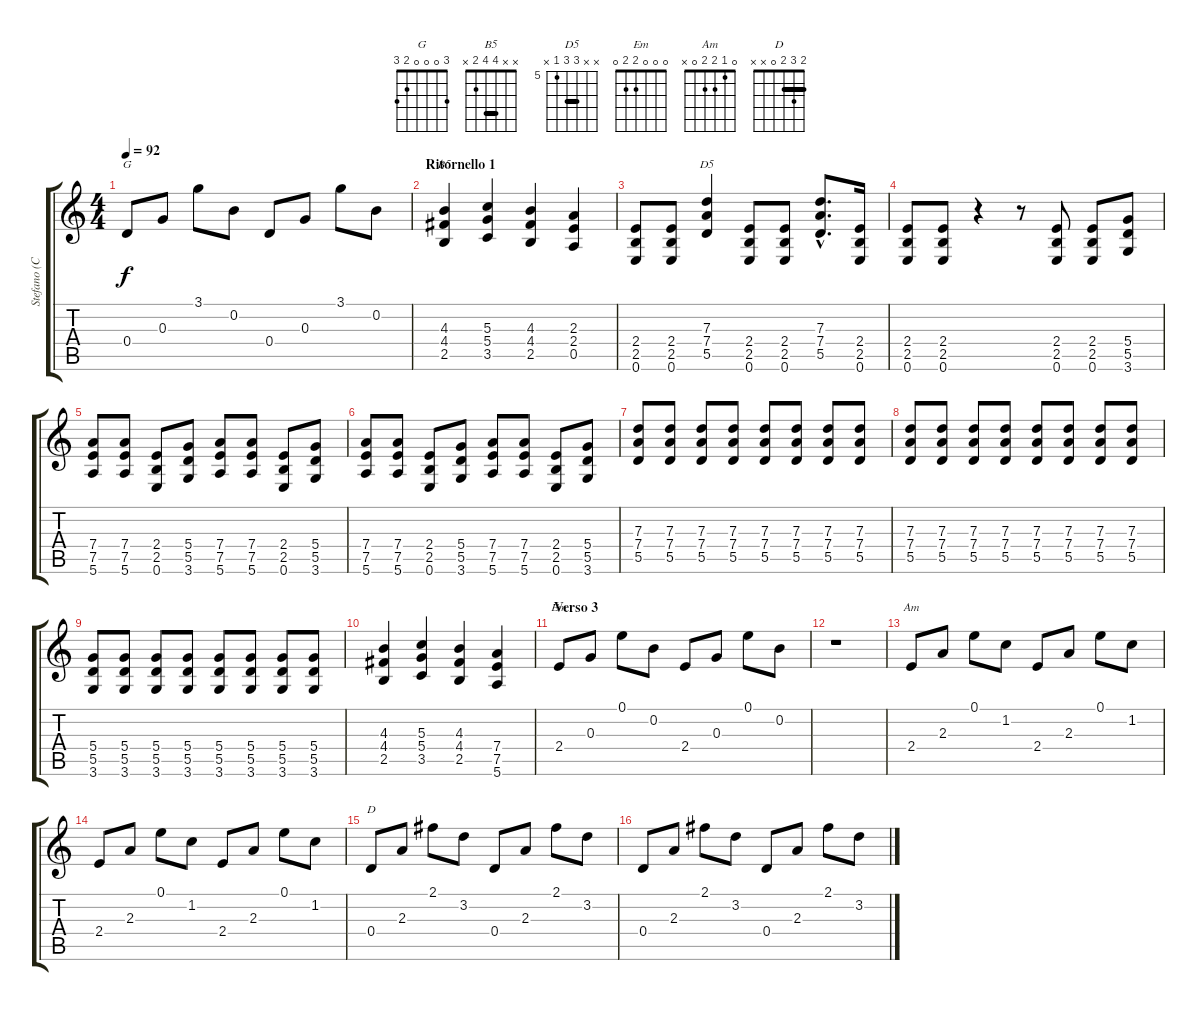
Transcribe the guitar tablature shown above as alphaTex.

\track ("Stefano (Chitarra 1)" "Stefano (C") {instrument overdrivenguitar}
\staff {score tabs}
\tuning (E4 B3 G3 D3 A2 E2) {hide}
\chord ("G" 3 0 0 0 2 3)
\chord ("B5" x x 4 4 2 x) {barre 4}
\chord ("D5" x x 7 7 5 x) {firstfret 5 barre 7}
\chord ("Em" 0 0 0 2 2 0)
\chord ("Am" 0 1 2 2 0 x)
\chord ("D" 2 3 2 0 x x) {barre 2}
\ts (4 4)
\tempo 92
\clef g2
\ks c
0.4.8{ch "G" dy f} 0.3.8 3.1.8 0.2.8 0.4.8 0.3.8 3.1.8 0.2.8 |
\section ("" "Ritornello 1")
(4.3 4.4 2.5).4{ch "B5" volume 8 instrument distortionguitar} (5.3 5.4 3.5).4 (4.3 4.4 2.5).4 (2.3 2.4 0.5).4 |
(2.4 2.5 0.6).8 (2.4 2.5 0.6).8 (7.3 7.4 5.5).4{ch "D5"} (2.4 2.5 0.6).8 (2.4 2.5 0.6).8 (7.3{hac} 7.4{hac} 5.5{hac}).8{d} (2.4 2.5 0.6).16 |
(2.4 2.5 0.6).8 (2.4 2.5 0.6).8 r.4 r.8 (2.4 2.5 0.6).8 (2.4 2.5 0.6).8 (5.4 5.5 3.6).8 |
(7.4 7.5 5.6).8 (7.4 7.5 5.6).8 (2.4 2.5 0.6).8 (5.4 5.5 3.6).8 (7.4 7.5 5.6).8 (7.4 7.5 5.6).8 (2.4 2.5 0.6).8 (5.4 5.5 3.6).8 |
(7.4 7.5 5.6).8 (7.4 7.5 5.6).8 (2.4 2.5 0.6).8 (5.4 5.5 3.6).8 (7.4 7.5 5.6).8 (7.4 7.5 5.6).8 (2.4 2.5 0.6).8 (5.4 5.5 3.6).8 |
(7.3 7.4 5.5).8 (7.3 7.4 5.5).8 (7.3 7.4 5.5).8 (7.3 7.4 5.5).8 (7.3 7.4 5.5).8 (7.3 7.4 5.5).8 (7.3 7.4 5.5).8 (7.3 7.4 5.5).8 |
(7.3 7.4 5.5).8 (7.3 7.4 5.5).8 (7.3 7.4 5.5).8 (7.3 7.4 5.5).8 (7.3 7.4 5.5).8 (7.3 7.4 5.5).8 (7.3 7.4 5.5).8 (7.3 7.4 5.5).8 |
(5.4 5.5 3.6).8 (5.4 5.5 3.6).8 (5.4 5.5 3.6).8 (5.4 5.5 3.6).8 (5.4 5.5 3.6).8 (5.4 5.5 3.6).8 (5.4 5.5 3.6).8 (5.4 5.5 3.6).8 |
(4.3 4.4 2.5).4 (5.3 5.4 3.5).4 (4.3 4.4 2.5).4 (7.4 7.5 5.6).4 |
\section ("" "Verso 3")
2.4.8{ch "Em"} 0.3.8 0.1.8 0.2.8 2.4.8 0.3.8 0.1.8 0.2.8 |
r.1 |
2.4.8{ch "Am"} 2.3.8 0.1.8 1.2.8 2.4.8 2.3.8 0.1.8 1.2.8 |
2.4.8 2.3.8 0.1.8 1.2.8 2.4.8 2.3.8 0.1.8 1.2.8 |
0.4.8{ch "D"} 2.3.8 2.1.8 3.2.8 0.4.8 2.3.8 2.1.8 3.2.8 |
0.4.8 2.3.8 2.1.8 3.2.8 0.4.8 2.3.8 2.1.8 3.2.8
